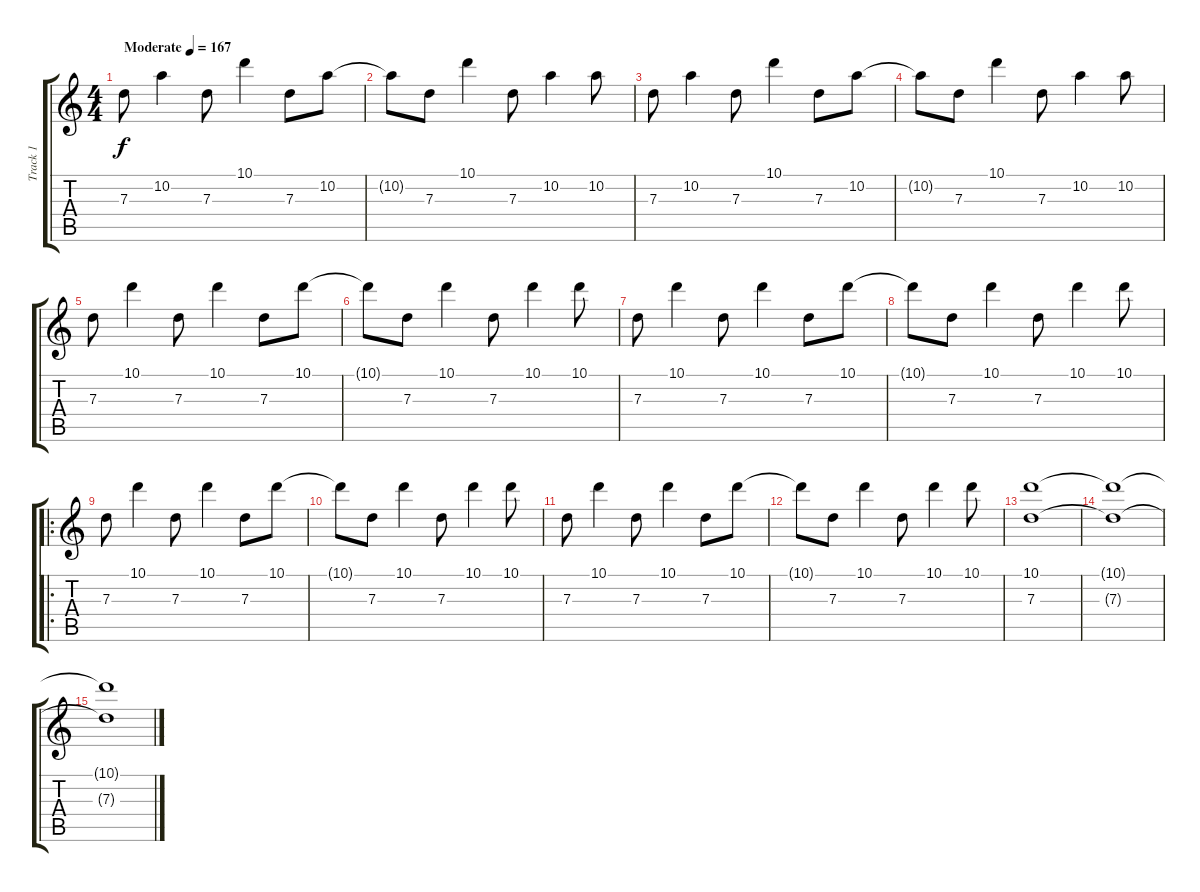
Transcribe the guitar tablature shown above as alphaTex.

\track ("Track 1" "Track 1") {instrument overdrivenguitar}
\staff {score tabs}
\tuning (E4 B3 G3 D3 A2 E2) {hide}
\ts (4 4)
\tempo (167 "Moderate")
\clef g2
\ks c
7.3.8{dy f instrument overdrivenguitar} 10.2.4 7.3.8 10.1.4 7.3.8 10.2.8 |
10.2{t}.8 7.3.8 10.1.4 7.3.8 10.2.4 10.2.8 |
7.3.8 10.2.4 7.3.8 10.1.4 7.3.8 10.2.8 |
10.2{t}.8 7.3.8 10.1.4 7.3.8 10.2.4 10.2.8 |
7.3.8 10.1.4 7.3.8 10.1.4 7.3.8 10.1.8 |
10.1{t}.8 7.3.8 10.1.4 7.3.8 10.1.4 10.1.8 |
7.3.8 10.1.4 7.3.8 10.1.4 7.3.8 10.1.8 |
10.1{t}.8 7.3.8 10.1.4 7.3.8 10.1.4 10.1.8 |
\ro
7.3.8 10.1.4 7.3.8 10.1.4 7.3.8 10.1.8 |
10.1{t}.8 7.3.8 10.1.4 7.3.8 10.1.4 10.1.8 |
7.3.8 10.1.4 7.3.8 10.1.4 7.3.8 10.1.8 |
10.1{t}.8 7.3.8 10.1.4 7.3.8 10.1.4 10.1.8 |
(10.1 7.3).1{volume 0} |
(10.1{t} 7.3{t}).1 |
(10.1{t} 7.3{t}).1
